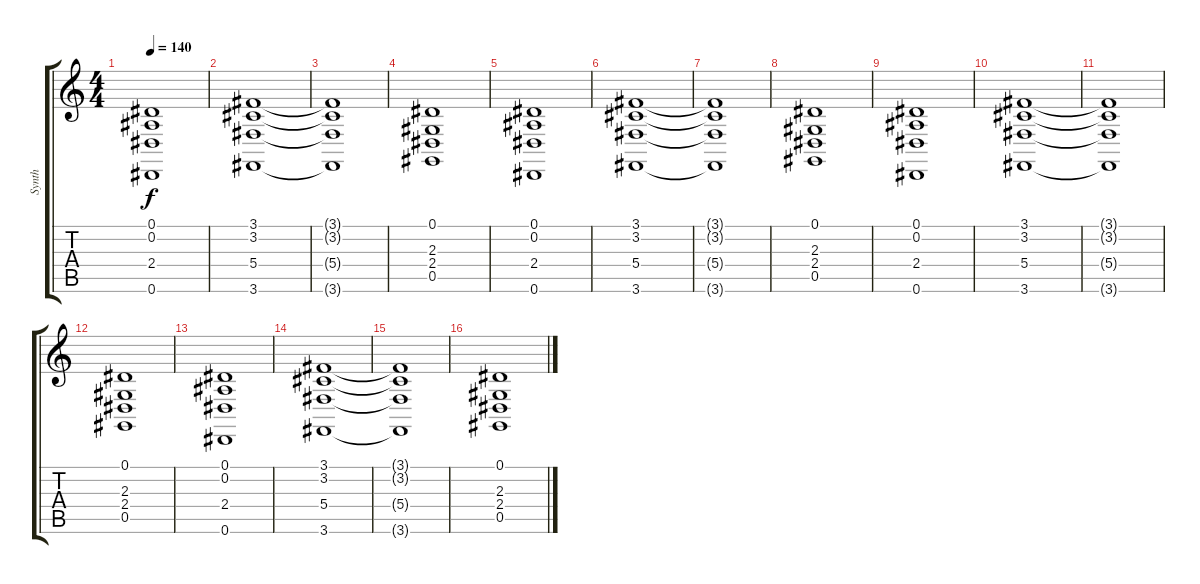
\track ("Synth" "Synth") {instrument lead1square}
\staff {score tabs}
\tuning (Eb4 Bb3 Gb3 Db3 Ab2 Eb2) {hide}
\ts (4 4)
\tempo 140
\clef g2
\ks c
(0.1 0.2 2.4 0.6).1{dy f volume 8 balance 8} |
(3.1 3.2 5.4 3.6).1 |
(3.1{t} 3.2{t} 5.4{t} 3.6{t}).1 |
(0.1 2.3 2.4 0.5).1 |
(0.1 0.2 2.4 0.6).1{volume 8 balance 8} |
(3.1 3.2 5.4 3.6).1 |
(3.1{t} 3.2{t} 5.4{t} 3.6{t}).1 |
(0.1 2.3 2.4 0.5).1 |
(0.1 0.2 2.4 0.6).1{volume 8 balance 8} |
(3.1 3.2 5.4 3.6).1 |
(3.1{t} 3.2{t} 5.4{t} 3.6{t}).1 |
(0.1 2.3 2.4 0.5).1 |
(0.1 0.2 2.4 0.6).1{volume 8 balance 8} |
(3.1 3.2 5.4 3.6).1 |
(3.1{t} 3.2{t} 5.4{t} 3.6{t}).1 |
(0.1 2.3 2.4 0.5).1
